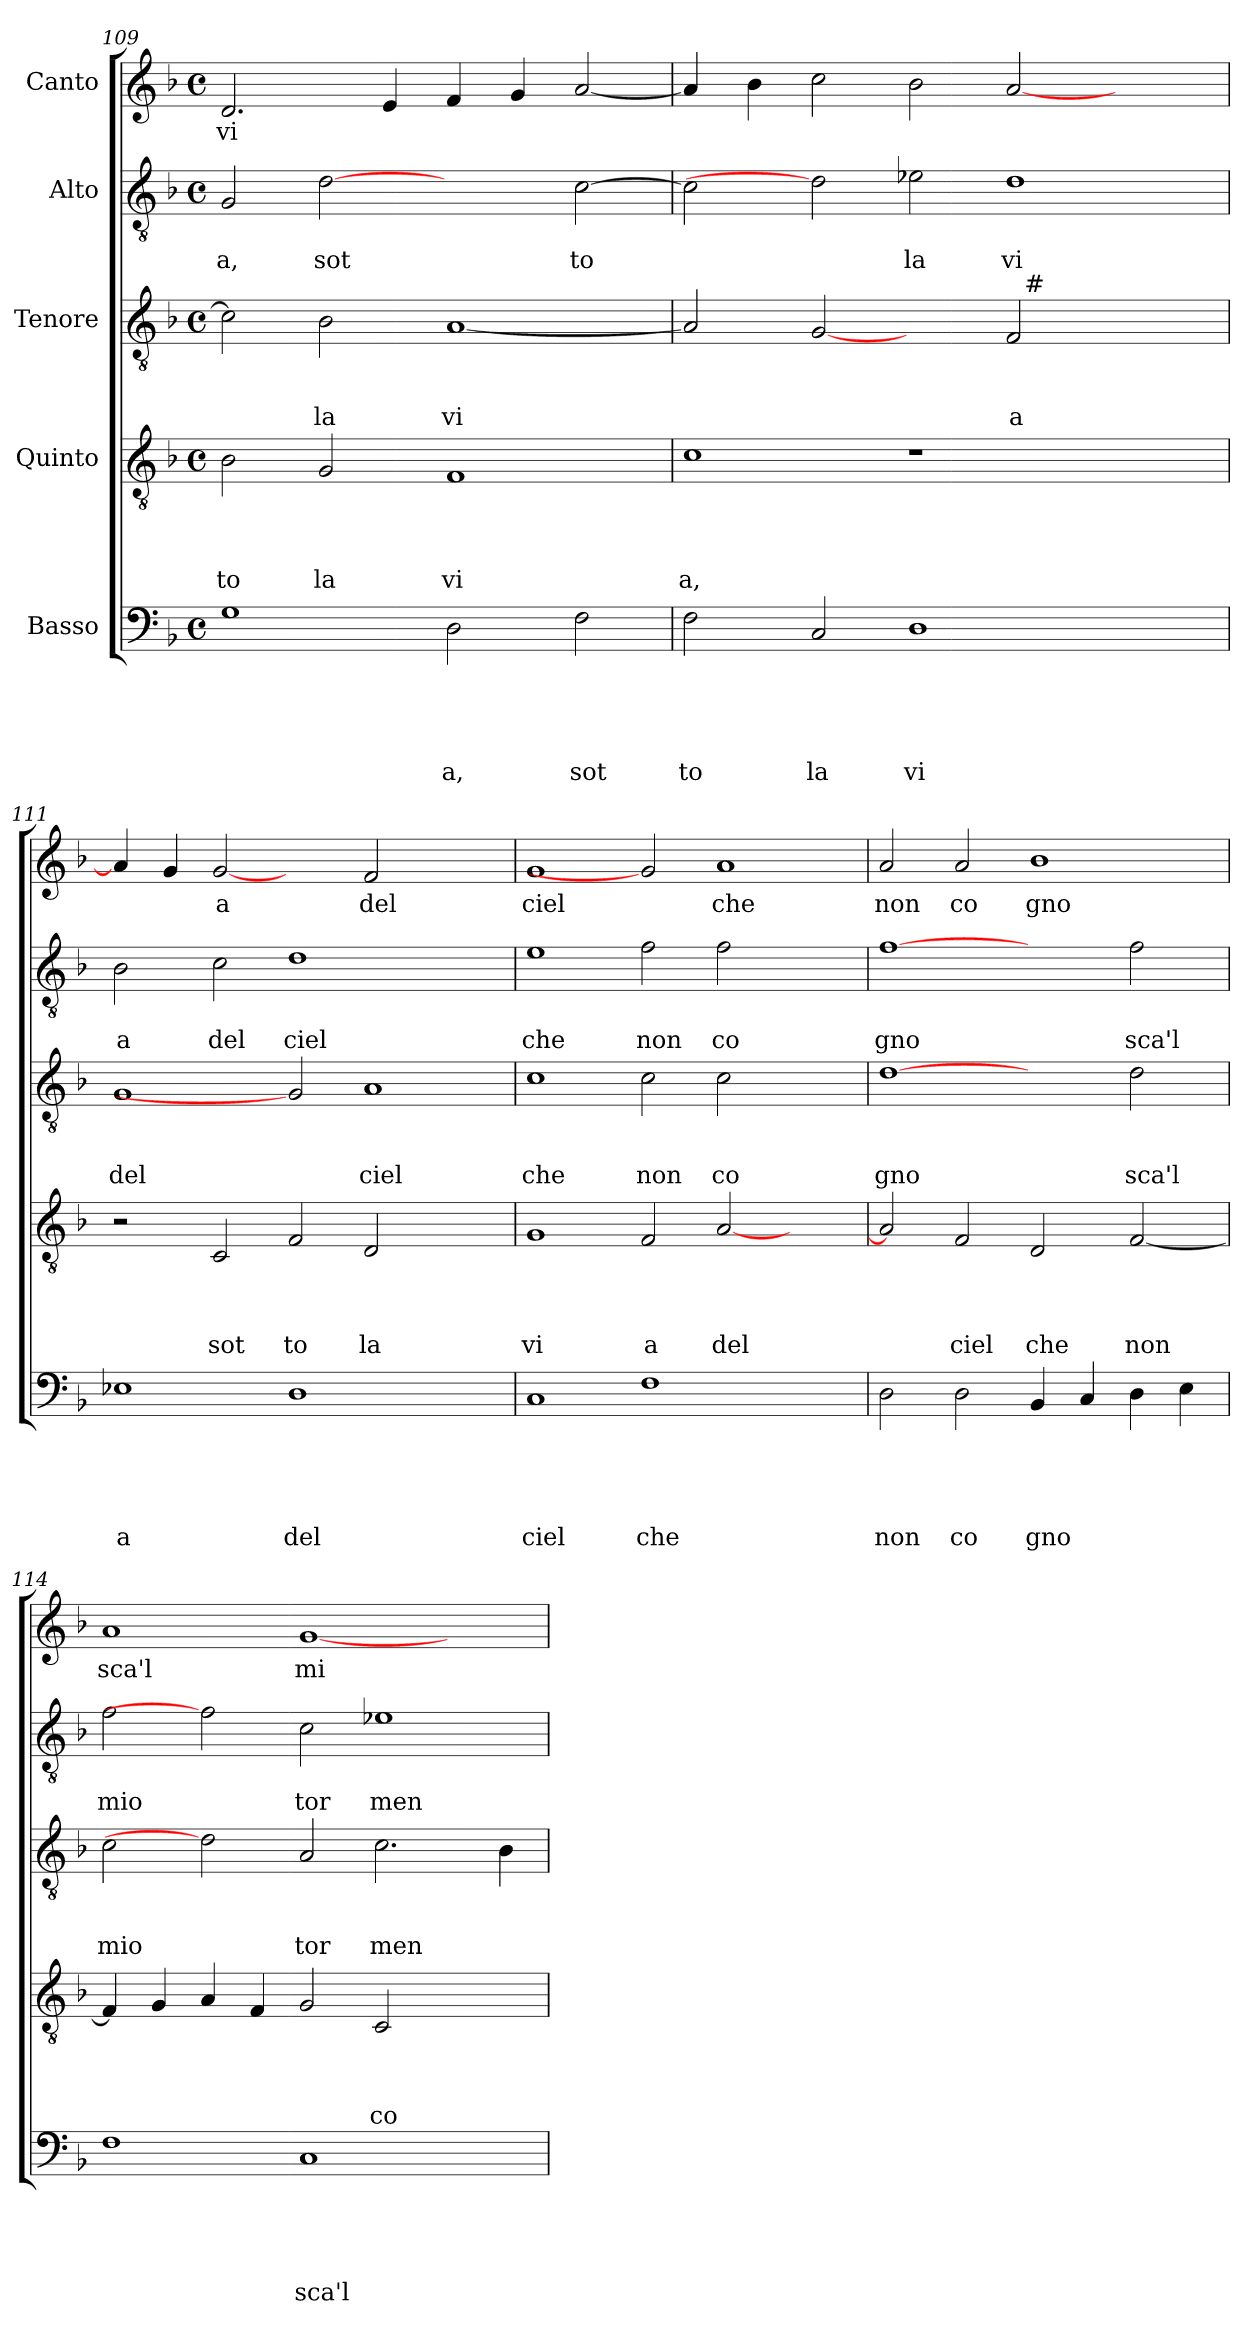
**kern	**text	**text	**text	**text	**text	**kern	**text	**text	**text	**text	**kern	**text	**text	**text	**kern	**text	**text	**kern	**text
*part5	*part5	*part5	*part5	*part5	*part5	*part4	*part4	*part4	*part4	*part4	*part3	*part3	*part3	*part3	*part2	*part2	*part2	*part1	*part1
*staff5	*staff5	*staff5	*staff5	*staff5	*staff5	*staff4	*staff4	*staff4	*staff4	*staff4	*staff3	*staff3	*staff3	*staff3	*staff2	*staff2	*staff2	*staff1	*staff1
*I"Basso	*	*	*	*	*	*I"Quinto	*	*	*	*	*I"Tenore	*	*	*	*I"Alto	*	*	*I"Canto	*
!!LO:PB:g=z
*clefF4	*	*	*	*	*	*clefGv2	*	*	*	*	*clefGv2	*	*	*	*clefGv2	*	*	*clefG2	*
*k[b-]	*	*	*	*	*	*k[b-]	*	*	*	*	*k[b-]	*	*	*	*k[b-]	*	*	*k[b-]	*
*F:	*	*	*	*	*	*F:	*	*	*	*	*F:	*	*	*	*F:	*	*	*F:	*
*M4/4	*	*	*	*	*	*M4/4	*	*	*	*	*M4/4	*	*	*	*M4/4	*	*	*M4/4	*
*met(c)	*	*	*	*	*	*met(c)	*	*	*	*	*met(c)	*	*	*	*met(c)	*	*	*met(c)	*
=109	=109	=109	=109	=109	=109	=109	=109	=109	=109	=109	=109	=109	=109	=109	=109	=109	=109	=109	=109
!	!	!	!	!	!	!	!	!	!	!LO:LY:b	!	!	!	!	!	!	!LO:LY:b	!	!LO:LY:b
1G	.	.	.	.	.	2B-\	.	.	.	-to	2c\]	.	.	.	2G/	.	-a,	2.d/	vi
!	!	!	!	!	!	!	!	!	!	!LO:LY:b	!	!	!	!LO:LY:b	!	!	!LO:LY:b	!	!
.	.	.	.	.	.	2G/	.	.	.	la	2B-\	.	.	la	[2d	.	sot	.	.
.	.	.	.	.	.	.	.	.	.	.	.	.	.	.	.	.	.	4e/	.
!	!	!	!	!	!LO:LY:b	!	!	!	!	!LO:LY:b	!	!	!	!LO:LY:b	!	!	!	!	!
2D\	.	.	.	.	a,	1F	.	.	.	vi	[<1A	.	.	vi	2ryy	.	.	4f/	.
.	.	.	.	.	.	.	.	.	.	.	.	.	.	.	.	.	.	4g/	.
!	!	!	!	!	!LO:LY:b	!	!	!	!	!	!	!	!	!	!	!	!LO:LY:b	!	!
2F\	.	.	.	.	sot	.	.	.	.	.	.	.	.	.	[>2c\	.	to	[<2a/	.
=110	=110	=110	=110	=110	=110	=110	=110	=110	=110	=110	=110	=110	=110	=110	=110	=110	=110	=110	=110
!	!	!	!	!	!LO:LY:b	!	!	!	!	!LO:LY:b	!	!	!	!	!	!	!	!	!
*	*	*	*	*	*	*	*	*	*	*	*^	*	*	*	*	*	*	*	*
2F\	.	.	.	.	to	1c	.	.	.	a,	2A/]	1ryy	.	.	.	2c\]	.	.	4a/]	.
.	.	.	.	.	.	.	.	.	.	.	.	.	.	.	.	.	.	.	4b-\	.
!	!	!	!	!	!LO:LY:b	!	!	!	!	!	!	!	!	!	!	!	!	!	!	!
2C/	.	.	.	.	la	.	.	.	.	.	[2G	.	.	.	.	2d]	.	.	2cc\	.
!	!	!	!	!	!LO:LY:b	!	!	!	!	!	!	!	!	!	!	!	!	!LO:LY:b	!	!
1D	.	.	.	.	vi	1r	.	.	.	.	2ryy	2ryy	.	.	.	2e-X\	.	la	2b-\	.
!	!	!	!	!	!	!	!	!	!	!	!	!	!	!	!LO:LY:b	!	!	!LO:LY:b	!	!
.	.	.	.	.	.	.	.	.	.	.	2F/	32ryy	.	.	a	1d	.	vi	[<2a/	.
!	!	!	!	!	!	!	!	!	!	!	!	!LO:TX:a:t=#	!	!	!	!	!	!	!	!
.	.	.	.	.	.	.	.	.	.	.	.	2ryy	.	.	.	.	.	.	.	.
2ryy	.	.	.	.	.	2ryy	.	.	.	.	2ryy	.	.	.	.	.	.	.	2ryy	.
.	.	.	.	.	.	.	.	.	.	.	.	4...ryy	.	.	.	.	.	.	.	.
=111	=111	=111	=111	=111	=111	=111	=111	=111	=111	=111	=111	=111	=111	=111	=111	=111	=111	=111	=111	=111
!	!	!	!	!	!LO:LY:b	!	!	!	!	!	!	!	!	!	!LO:LY:b	!	!	!LO:LY:b	!	!
*	*	*	*	*	*	*	*	*	*	*	*v	*v	*	*	*	*	*	*	*	*
1E-X	.	.	.	.	a	2r	.	.	.	.	1G	.	.	del	2B-\	.	a	4a/]	.
.	.	.	.	.	.	.	.	.	.	.	.	.	.	.	.	.	.	4g/	.
!	!	!	!	!	!	!	!	!	!	!LO:LY:b	!	!	!	!	!	!	!LO:LY:b	!	!LO:LY:b
.	.	.	.	.	.	2C/	.	.	.	sot	.	.	.	.	2c\	.	del	[2g	a
!	!	!	!	!	!LO:LY:b	!	!	!	!	!LO:LY:b	!	!	!	!	!	!	!LO:LY:b	!	!
1D	.	.	.	.	del	2F/	.	.	.	to	2G]	.	.	.	1d	.	ciel	2ryy	.
!	!	!	!	!	!	!	!	!	!	!LO:LY:b	!	!	!	!LO:LY:b	!	!	!	!	!LO:LY:b
.	.	.	.	.	.	2D/	.	.	.	la	1A	.	.	ciel	.	.	.	2f/	del
2ryy	.	.	.	.	.	2ryy	.	.	.	.	.	.	.	.	2ryy	.	.	2ryy	.
=112	=112	=112	=112	=112	=112	=112	=112	=112	=112	=112	=112	=112	=112	=112	=112	=112	=112	=112	=112
!	!	!	!	!	!LO:LY:b	!	!	!	!	!LO:LY:b	!	!	!	!LO:LY:b	!	!	!LO:LY:b	!	!LO:LY:b
1C	.	.	.	.	ciel	1G	.	.	.	vi	1c	.	.	che	1e	.	che	1g	ciel
!	!	!	!	!	!LO:LY:b	!	!	!	!	!LO:LY:b	!	!	!	!LO:LY:b	!	!	!LO:LY:b	!	!
1F	.	.	.	.	che	2F/	.	.	.	a	2c\	.	.	non	2f\	.	non	2g]	.
!	!	!	!	!	!	!	!	!	!	!LO:LY:b	!	!	!	!LO:LY:b	!	!	!LO:LY:b	!	!LO:LY:b
.	.	.	.	.	.	[<2A/	.	.	.	del	2c\	.	.	co	2f\	.	co	1a	che
2ryy	.	.	.	.	.	2ryy	.	.	.	.	2ryy	.	.	.	2ryy	.	.	.	.
=113	=113	=113	=113	=113	=113	=113	=113	=113	=113	=113	=113	=113	=113	=113	=113	=113	=113	=113	=113
!	!	!	!	!	!LO:LY:b	!	!	!	!	!	!	!	!	!LO:LY:b	!	!	!LO:LY:b	!	!LO:LY:b
2D\	.	.	.	.	non	2A/]	.	.	.	.	[1d	.	.	gno	[1f	.	gno	2a/	non
!	!	!	!	!	!LO:LY:b	!	!	!	!	!LO:LY:b	!	!	!	!	!	!	!	!	!LO:LY:b
2D\	.	.	.	.	co	2F/	.	.	.	ciel	.	.	.	.	.	.	.	2a/	co
!	!	!	!	!	!LO:LY:b	!	!	!	!	!LO:LY:b	!	!	!	!	!	!	!	!	!LO:LY:b
4BB-/	.	.	.	.	gno	2D/	.	.	.	che	2ryy	.	.	.	2ryy	.	.	1b-	gno
4C/	.	.	.	.	.	.	.	.	.	.	.	.	.	.	.	.	.	.	.
!	!	!	!	!	!	!	!	!	!	!LO:LY:b	!	!	!	!LO:LY:b	!	!	!LO:LY:b	!	!
4D\	.	.	.	.	.	[<2F/	.	.	.	non	2d\	.	.	sca'l	2f\	.	sca'l	.	.
4E\	.	.	.	.	.	.	.	.	.	.	.	.	.	.	.	.	.	.	.
=114	=114	=114	=114	=114	=114	=114	=114	=114	=114	=114	=114	=114	=114	=114	=114	=114	=114	=114	=114
!	!	!	!	!	!	!	!	!	!	!	!	!	!	!LO:LY:b	!	!	!LO:LY:b	!	!LO:LY:b
1F	.	.	.	.	.	4F/]	.	.	.	.	2c\	.	.	mio	2f\	.	mio	1a	sca'l
.	.	.	.	.	.	4G/	.	.	.	.	.	.	.	.	.	.	.	.	.
.	.	.	.	.	.	4A/	.	.	.	.	2d]	.	.	.	2f]	.	.	.	.
.	.	.	.	.	.	4F/	.	.	.	.	.	.	.	.	.	.	.	.	.
!	!	!	!	!	!LO:LY:b	!	!	!	!	!	!	!	!	!LO:LY:b	!	!	!LO:LY:b	!	!LO:LY:b
1C	.	.	.	.	sca'l	2G/	.	.	.	.	2A/	.	.	tor	2c\	.	tor	[<1g	mi
!	!	!	!	!	!	!	!	!	!	!LO:LY:b	!	!	!	!LO:LY:b	!	!	!LO:LY:b	!	!
.	.	.	.	.	.	2C/	.	.	.	co	2.c\	.	.	men	1e-X	.	men	.	.
2ryy	.	.	.	.	.	2ryy	.	.	.	.	.	.	.	.	.	.	.	2ryy	.
.	.	.	.	.	.	.	.	.	.	.	4B-\	.	.	.	.	.	.	.	.
=	=	=	=	=	=	=	=	=	=	=	=	=	=	=	=	=	=	=	=
*-	*-	*-	*-	*-	*-	*-	*-	*-	*-	*-	*-	*-	*-	*-	*-	*-	*-	*-	*-
